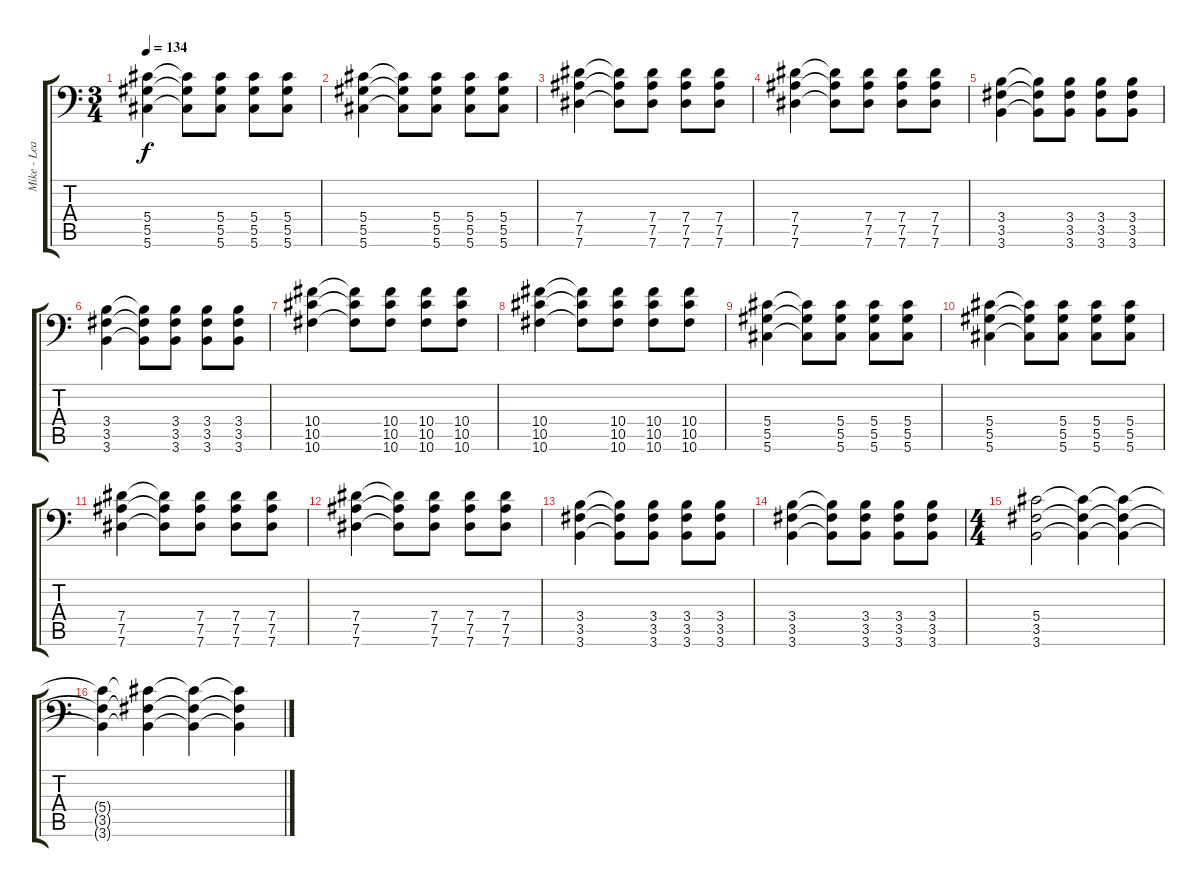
\track ("Mike - Lead" "Mike - Lea") {instrument distortionguitar}
\staff {score tabs}
\tuning (Bb3 Gb3 Db3 Ab2 Eb2 Ab1) {hide}
\ts (3 4)
\tempo 134
\clef f4
\ks c
(5.4 5.5 5.6).4{dy f} (5.4{t} 5.5{t} 5.6{t}).8 (5.4 5.5 5.6).8 (5.4 5.5 5.6).8 (5.4 5.5 5.6).8 |
(5.4 5.5 5.6).4 (5.4{t} 5.5{t} 5.6{t}).8 (5.4 5.5 5.6).8 (5.4 5.5 5.6).8 (5.4 5.5 5.6).8 |
(7.4 7.5 7.6).4 (7.4{t} 7.5{t} 7.6{t}).8 (7.4 7.5 7.6).8 (7.4 7.5 7.6).8 (7.4 7.5 7.6).8 |
(7.4 7.5 7.6).4 (7.4{t} 7.5{t} 7.6{t}).8 (7.4 7.5 7.6).8 (7.4 7.5 7.6).8 (7.4 7.5 7.6).8 |
(3.4 3.5 3.6).4 (3.4{t} 3.5{t} 3.6{t}).8 (3.4 3.5 3.6).8 (3.4 3.5 3.6).8 (3.4 3.5 3.6).8 |
(3.4 3.5 3.6).4 (3.4{t} 3.5{t} 3.6{t}).8 (3.4 3.5 3.6).8 (3.4 3.5 3.6).8 (3.4 3.5 3.6).8 |
(10.4 10.5 10.6).4 (10.4{t} 10.5{t} 10.6{t}).8 (10.4 10.5 10.6).8 (10.4 10.5 10.6).8 (10.4 10.5 10.6).8 |
(10.4 10.5 10.6).4 (10.4{t} 10.5{t} 10.6{t}).8 (10.4 10.5 10.6).8 (10.4 10.5 10.6).8 (10.4 10.5 10.6).8 |
(5.4 5.5 5.6).4 (5.4{t} 5.5{t} 5.6{t}).8 (5.4 5.5 5.6).8 (5.4 5.5 5.6).8 (5.4 5.5 5.6).8 |
(5.4 5.5 5.6).4 (5.4{t} 5.5{t} 5.6{t}).8 (5.4 5.5 5.6).8 (5.4 5.5 5.6).8 (5.4 5.5 5.6).8 |
(7.4 7.5 7.6).4 (7.4{t} 7.5{t} 7.6{t}).8 (7.4 7.5 7.6).8 (7.4 7.5 7.6).8 (7.4 7.5 7.6).8 |
(7.4 7.5 7.6).4 (7.4{t} 7.5{t} 7.6{t}).8 (7.4 7.5 7.6).8 (7.4 7.5 7.6).8 (7.4 7.5 7.6).8 |
(3.4 3.5 3.6).4 (3.4{t} 3.5{t} 3.6{t}).8 (3.4 3.5 3.6).8 (3.4 3.5 3.6).8 (3.4 3.5 3.6).8 |
(3.4 3.5 3.6).4 (3.4{t} 3.5{t} 3.6{t}).8 (3.4 3.5 3.6).8 (3.4 3.5 3.6).8 (3.4 3.5 3.6).8 |
\ts (4 4)
(5.4 3.5 3.6).2 (5.4{t} 3.5{t} 3.6{t}).4 (5.4{t} 3.5{t} 3.6{t}).4 |
(5.4{t} 3.5{t} 3.6{t}).4 (5.4{t} 3.5{t} 3.6{t}).4 (5.4{t} 3.5{t} 3.6{t}).4 (5.4{t} 3.5{t} 3.6{t}).4
